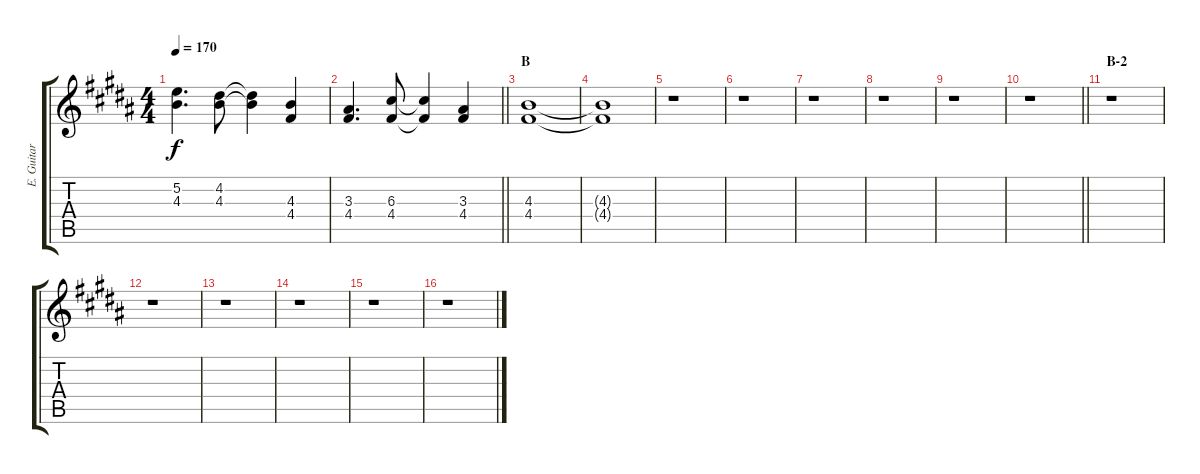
\track ("E. Guitar I" "E. Guitar ") {instrument overdrivenguitar}
\staff {score tabs}
\tuning (E4 B3 G3 D3 A2 E2) {hide}
\ts (4 4)
\tempo 170
\clef g2
\ks b
(5.2 4.3).4{d dy f} (4.2 4.3).8 (4.2{t} 4.3{t}).4 (4.3 4.4).4 |
\barLineRight lightlight
(3.3 4.4).4{d} (6.3 4.4).8 (6.3{t} 4.4{t}).4 (3.3 4.4).4 |
\section ("" "B")
(4.3 4.4).1 |
(4.3{t} 4.4{t}).1 |
r.1 |
r.1 |
r.1 |
r.1 |
r.1 |
\barLineRight lightlight
r.1 |
\section ("" "B-2")
r.1 |
r.1 |
r.1 |
r.1 |
r.1 |
r.1
